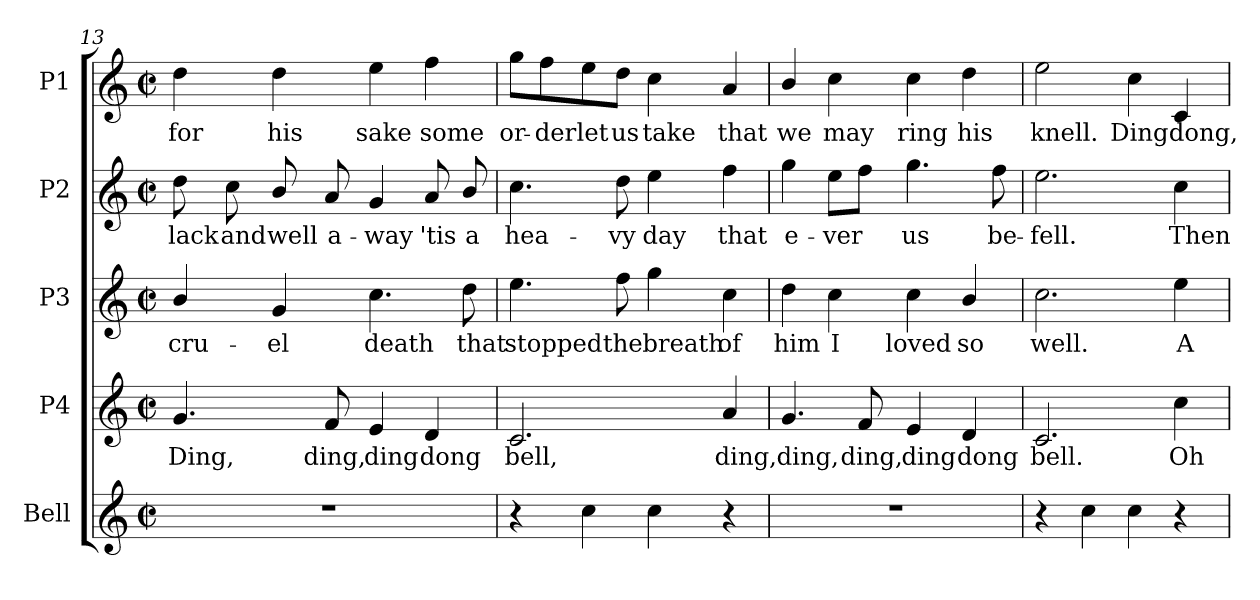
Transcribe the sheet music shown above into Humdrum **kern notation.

**kern	**kern	**text	**kern	**text	**kern	**text	**kern	**text
*part5	*part4	*part4	*part3	*part3	*part2	*part2	*part1	*part1
*staff5	*staff4	*staff4	*staff3	*staff3	*staff2	*staff2	*staff1	*staff1
*I"Bell	*I"P4	*	*I"P3	*	*I"P2	*	*I"P1	*
*clefG2	*clefG2	*	*clefG2	*	*clefG2	*	*clefG2	*
*ITrd-14c-24	*	*	*	*	*	*	*	*
*k[]	*k[]	*	*k[]	*	*k[]	*	*k[]	*
*C:	*C:	*	*C:	*	*C:	*	*C:	*
*M2/2	*M2/2	*	*M2/2	*	*M2/2	*	*M2/2	*
*met(c|)	*met(c|)	*	*met(c|)	*	*met(c|)	*	*met(c|)	*
=13	=13	=13	=13	=13	=13	=13	=13	=13
!	!	!LO:LY:b:color=#000000	!	!	!	!	!	!
!	!	!	!	!LO:LY:b:color=#000000	!	!	!	!
!	!	!	!	!	!	!LO:LY:b:color=#000000	!	!
!	!	!	!	!	!	!	!	!LO:LY:b:color=#000000
1r	4.gi/	Ding,	4bi/	cru-	8ddi\	-lack	4ddi\	for
!	!	!	!	!	!	!LO:LY:b:color=#000000	!	!
.	.	.	.	.	8cci\	and	.	.
!	!	!	!	!LO:LY:b:color=#000000	!	!	!	!
!	!	!	!	!	!	!LO:LY:b:color=#000000	!	!
!	!	!	!	!	!	!	!	!LO:LY:b:color=#000000
.	.	.	4gi/	-el	8bi/	well	4ddi\	his
!	!	!LO:LY:b:color=#000000	!	!	!	!	!	!
!	!	!	!	!	!	!LO:LY:b:color=#000000	!	!
.	8fi/	ding,	.	.	8ai/	a-	.	.
!	!	!LO:LY:b:color=#000000	!	!	!	!	!	!
!	!	!	!	!LO:LY:b:color=#000000	!	!	!	!
!	!	!	!	!	!	!LO:LY:b:color=#000000	!	!
!	!	!	!	!	!	!	!	!LO:LY:b:color=#000000
.	4ei/	ding	4.cci\	death	4gi/	-way	4eei\	sake
!	!	!LO:LY:b:color=#000000	!	!	!	!	!	!
!	!	!	!	!	!	!LO:LY:b:color=#000000	!	!
!	!	!	!	!	!	!	!	!LO:LY:b:color=#000000
.	4di/	dong	.	.	8ai/	'tis	4ffi\	some
!	!	!	!	!LO:LY:b:color=#000000	!	!	!	!
!	!	!	!	!	!	!LO:LY:b:color=#000000	!	!
.	.	.	8ddi\	that	8bi/	a	.	.
=14	=14	=14	=14	=14	=14	=14	=14	=14
!	!	!LO:LY:b:color=#000000	!	!	!	!	!	!
!	!	!	!	!LO:LY:b:color=#000000	!	!	!	!
!	!	!	!	!	!	!LO:LY:b:color=#000000	!	!
!	!	!	!	!	!	!	!	!LO:LY:b:color=#000000
4r	2.ci/	bell,	4.eei\	stopped	4.cci\	hea-	8ggi\L	or-
!	!	!	!	!	!	!	!	!LO:LY:b:color=#000000
.	.	.	.	.	.	.	8ffi\	-der
!	!	!	!	!	!	!	!	!LO:LY:b:color=#000000
4cccci\	.	.	.	.	.	.	8eei\	let
!	!	!	!	!LO:LY:b:color=#000000	!	!	!	!
!	!	!	!	!	!	!LO:LY:b:color=#000000	!	!
!	!	!	!	!	!	!	!	!LO:LY:b:color=#000000
.	.	.	8ffi\	the	8ddi\	-vy	8ddi\J	us
!	!	!	!	!LO:LY:b:color=#000000	!	!	!	!
!	!	!	!	!	!	!LO:LY:b:color=#000000	!	!
!	!	!	!	!	!	!	!	!LO:LY:b:color=#000000
4cccci\	.	.	4ggi\	breath	4eei\	day	4cci\	take
!	!	!LO:LY:b:color=#000000	!	!	!	!	!	!
!	!	!	!	!LO:LY:b:color=#000000	!	!	!	!
!	!	!	!	!	!	!LO:LY:b:color=#000000	!	!
!	!	!	!	!	!	!	!	!LO:LY:b:color=#000000
4r	4ai/	ding,	4cci\	of	4ffi\	that	4ai/	that
!!LO:PB:g=z
=15	=15	=15	=15	=15	=15	=15	=15	=15
!	!	!LO:LY:b:color=#000000	!	!	!	!	!	!
!	!	!	!	!LO:LY:b:color=#000000	!	!	!	!
!	!	!	!	!	!	!LO:LY:b:color=#000000	!	!
!	!	!	!	!	!	!	!	!LO:LY:b:color=#000000
1r	4.gi/	ding,	4ddi\	him	4ggi\	e-	4bi/	we
!	!	!	!	!LO:LY:b:color=#000000	!	!	!	!
!	!	!	!	!	!	!LO:LY:b:color=#000000	!	!
!	!	!	!	!	!	!	!	!LO:LY:b:color=#000000
.	.	.	4cci\	I	8eei\L	-ver	4cci\	may
!	!	!LO:LY:b:color=#000000	!	!	!	!	!	!
.	8fi/	ding,	.	.	8ffi\J	.	.	.
!	!	!LO:LY:b:color=#000000	!	!	!	!	!	!
!	!	!	!	!LO:LY:b:color=#000000	!	!	!	!
!	!	!	!	!	!	!LO:LY:b:color=#000000	!	!
!	!	!	!	!	!	!	!	!LO:LY:b:color=#000000
.	4ei/	ding	4cci\	loved	4.ggi\	us	4cci\	ring
!	!	!LO:LY:b:color=#000000	!	!	!	!	!	!
!	!	!	!	!LO:LY:b:color=#000000	!	!	!	!
!	!	!	!	!	!	!	!	!LO:LY:b:color=#000000
.	4di/	dong	4bi/	so	.	.	4ddi\	his
!	!	!	!	!	!	!LO:LY:b:color=#000000	!	!
.	.	.	.	.	8ffi\	be-	.	.
=16	=16	=16	=16	=16	=16	=16	=16	=16
!	!	!LO:LY:b:color=#000000	!	!	!	!	!	!
!	!	!	!	!LO:LY:b:color=#000000	!	!	!	!
!	!	!	!	!	!	!LO:LY:b:color=#000000	!	!
!	!	!	!	!	!	!	!	!LO:LY:b:color=#000000
4r	2.ci/	bell.	2.cci\	well.	2.eei\	-fell.	2eei\	knell.
4cccci\	.	.	.	.	.	.	.	.
!	!	!	!	!	!	!	!	!LO:LY:b:color=#000000
4cccci\	.	.	.	.	.	.	4cci\	Ding
!	!	!LO:LY:b:color=#000000	!	!	!	!	!	!
!	!	!	!	!LO:LY:b:color=#000000	!	!	!	!
!	!	!	!	!	!	!LO:LY:b:color=#000000	!	!
!	!	!	!	!	!	!	!	!LO:LY:b:color=#000000
4r	4cci\	Oh	4eei\	A-	4cci\	Then	4ci/	dong,
=	=	=	=	=	=	=	=	=
*-	*-	*-	*-	*-	*-	*-	*-	*-
